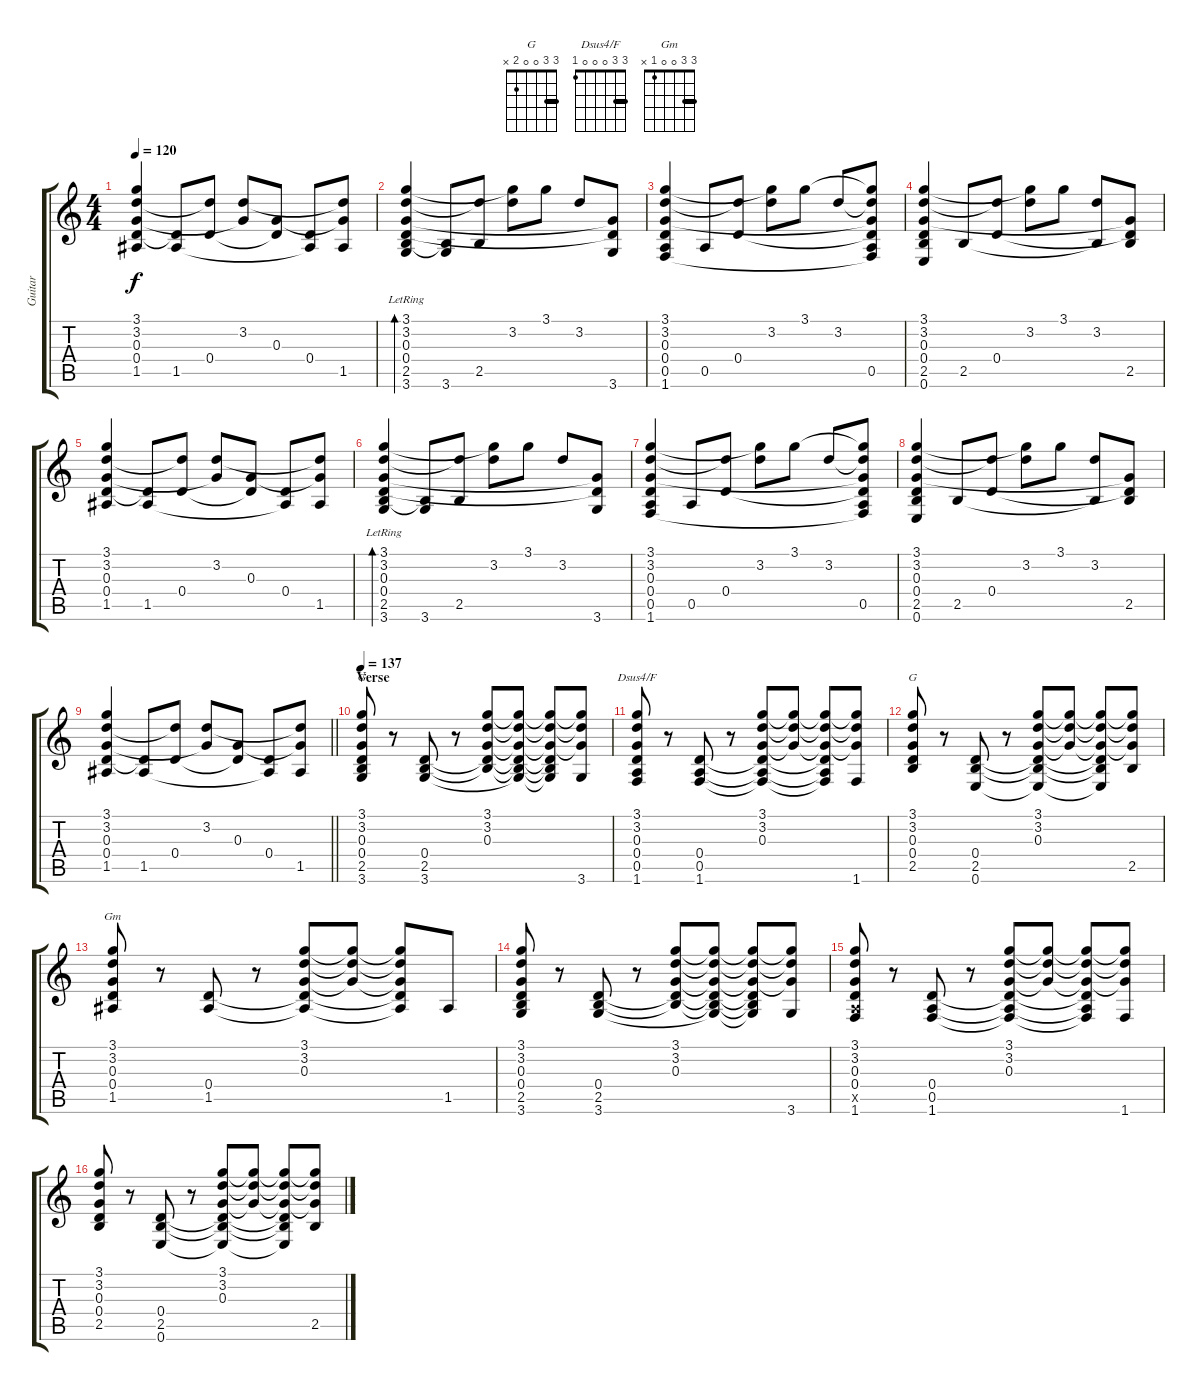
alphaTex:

\track ("Guitar" "Guitar") {instrument acousticguitarsteel}
\staff {score tabs}
\tuning (E4 B3 G3 D3 A2 E2) {hide}
\chord ("G" 3 3 0 0 2 3) {barre 3}
\chord ("Dsus4/F" 3 3 0 0 0 1) {barre 3}
\chord ("G" 3 3 0 0 2 x) {barre 3}
\chord ("Gm" 3 3 0 0 1 x) {barre 3}
\ts (4 4)
\tempo 120
\clef g2
\ks c
(3.1 3.2 0.3 0.4 1.5).4{dy f} (0.4{t} 1.5).8 (3.2{t} 0.4).8 (3.2 0.3{t}).8 (0.3 0.4{t}).8 (0.4 1.5{t}).8 (3.2{t} 0.3{t} 1.5).8 |
(3.1{lr} 3.2{lr} 0.3 0.4 2.5{lr} 3.6).4{bd 120} (2.5{t} 3.6).8 (3.2{t} 2.5).8 (3.1{t} 3.2).8 3.1.8 3.2.8 (0.3{t} 0.4{t} 3.6).8 |
(3.1 3.2 0.3 0.4 0.5 1.6).4 0.5.8 (3.2{t} 0.4).8 (3.1{t} 3.2).8 3.1.8 3.2.8 (3.1{t} 3.2{t} 0.3{t} 0.4{t} 0.5 1.6{t}).8 |
(3.1 3.2 0.3 0.4 2.5 0.6).4 2.5.8 (3.2{t} 0.4).8 (3.1{t} 3.2).8 3.1.8 (3.2 2.5{t}).8 (0.3{t} 0.4{t} 2.5).8 |
(3.1 3.2 0.3 0.4 1.5).4 (0.4{t} 1.5).8 (3.2{t} 0.4).8 (3.2 0.3{t}).8 (0.3 0.4{t}).8 (0.4 1.5{t}).8 (3.2{t} 0.3{t} 1.5).8 |
(3.1{lr} 3.2{lr} 0.3 0.4 2.5{lr} 3.6).4{bd 120} (2.5{t} 3.6).8 (3.2{t} 2.5).8 (3.1{t} 3.2).8 3.1.8 3.2.8 (0.3{t} 0.4{t} 3.6).8 |
(3.1 3.2 0.3 0.4 0.5 1.6).4 0.5.8 (3.2{t} 0.4).8 (3.1{t} 3.2).8 3.1.8 3.2.8 (3.1{t} 3.2{t} 0.3{t} 0.4{t} 0.5 1.6{t}).8 |
(3.1 3.2 0.3 0.4 2.5 0.6).4 2.5.8 (3.2{t} 0.4).8 (3.1{t} 3.2).8 3.1.8 (3.2 2.5{t}).8 (0.3{t} 0.4{t} 2.5).8 |
\barLineRight lightlight
(3.1 3.2 0.3 0.4 1.5).4 (0.4{t} 1.5).8 (3.2{t} 0.4).8 (3.2 0.3{t}).8 (0.3 0.4{t}).8 (0.4 1.5{t}).8 (3.2{t} 0.3{t} 1.5).8 |
\section ("" "Verse")
\tempo 137
(3.1 3.2 0.3 0.4 2.5 3.6).8{ch "G"} r.8 (0.4 2.5 3.6).8 r.8 (3.1 3.2 0.3 0.4{t} 2.5{t}).8 (3.1{t} 3.2{t} 0.3{t} 0.4{t} 2.5{t} 3.6{t}).8 (3.1{t} 3.2{t} 0.3{t} 0.4{t} 2.5{t} 3.6{t}).8 (3.1{t} 3.2{t} 0.3{t} 3.6).8 |
(3.1 3.2 0.3 0.4 0.5 1.6).8{ch "Dsus4/F"} r.8 (0.4 0.5 1.6).8 r.8 (3.1 3.2 0.3 0.4{t} 0.5{t} 1.6{t}).8 (3.1{t} 3.2{t} 0.3{t}).8 (3.1{t} 3.2{t} 0.3{t} 0.4{t} 0.5{t} 1.6{t}).8 (3.1{t} 3.2{t} 0.3{t} 1.6).8 |
(3.1 3.2 0.3 0.4 2.5).8{ch "G"} r.8 (0.4 2.5 0.6).8 r.8 (3.1 3.2 0.3 0.4{t} 2.5{t} 0.6{t}).8 (3.1{t} 3.2{t} 0.3{t}).8 (3.1{t} 3.2{t} 0.3{t} 0.4{t} 2.5{t} 0.6{t}).8 (3.1{t} 3.2{t} 0.3{t} 2.5).8 |
(3.1 3.2 0.3 0.4 1.5).8{ch "Gm"} r.8 (0.4 1.5).8 r.8 (3.1 3.2 0.3 0.4{t} 1.5{t}).8 (3.1{t} 3.2{t} 0.3{t}).8 (3.1{t} 3.2{t} 0.3{t} 0.4{t} 1.5{t}).8 1.5.8 |
(3.1 3.2 0.3 0.4 2.5 3.6).8 r.8 (0.4 2.5 3.6).8 r.8 (3.1 3.2 0.3 0.4{t} 2.5{t}).8 (3.1{t} 3.2{t} 0.3{t} 0.4{t} 2.5{t} 3.6{t}).8 (3.1{t} 3.2{t} 0.3{t} 0.4{t} 2.5{t} 3.6{t}).8 (3.1{t} 3.2{t} 0.3{t} 3.6).8 |
(3.1 3.2 0.3 0.4 0.5{x} 1.6).8 r.8 (0.4 0.5 1.6).8 r.8 (3.1 3.2 0.3 0.4{t} 0.5{t} 1.6{t}).8 (3.1{t} 3.2{t} 0.3{t}).8 (3.1{t} 3.2{t} 0.3{t} 0.4{t} 0.5{t} 1.6{t}).8 (3.1{t} 3.2{t} 0.3{t} 1.6).8 |
(3.1 3.2 0.3 0.4 2.5).8 r.8 (0.4 2.5 0.6).8 r.8 (3.1 3.2 0.3 0.4{t} 2.5{t} 0.6{t}).8 (3.1{t} 3.2{t} 0.3{t}).8 (3.1{t} 3.2{t} 0.3{t} 0.4{t} 2.5{t} 0.6{t}).8 (3.1{t} 3.2{t} 0.3{t} 2.5).8
